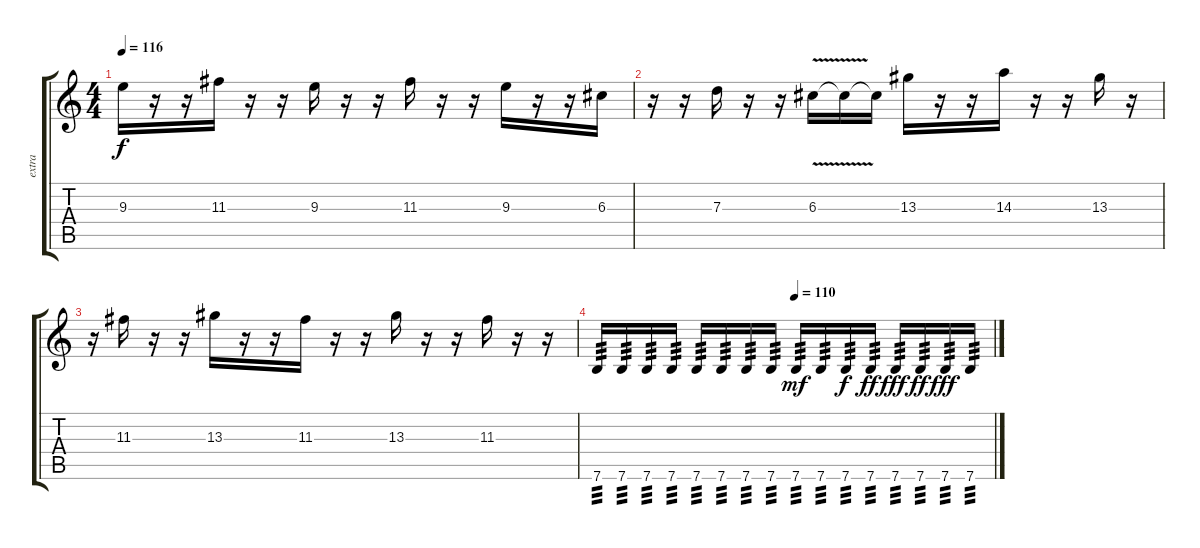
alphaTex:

\track ("extra" "extra") {instrument electricguitarjazz}
\staff {score tabs}
\tuning (E4 B3 G3 D3 A2 E2) {hide}
\ts (4 4)
\tempo 116
\clef g2
\ks c
9.3.16{dy f} r.16 r.16 11.3.16 r.16 r.16 9.3.16 r.16 r.16 11.3.16 r.16 r.16 9.3.16 r.16 r.16 6.3.16 |
r.16 r.16 7.3.16 r.16 r.16 6.3{v}.16 6.3{t}.16 6.3{t}.16 13.3.16 r.16 r.16 14.3.16 r.16 r.16 13.3.16 r.16 |
r.16 11.3.16 r.16 r.16 13.3.16 r.16 r.16 11.3.16 r.16 r.16 13.3.16 r.16 r.16 11.3.16 r.16 r.16 |
\tempo (110 0.5)
7.6.16{tp 3 volume 9 instrument distortionguitar} 7.6.16{tp 3} 7.6.16{tp 3} 7.6.16{tp 3} 7.6.16{tp 3} 7.6.16{tp 3} 7.6.16{tp 3} 7.6.16{tp 3} 7.6.16{tp 3 dy mf} 7.6.16{tp 3} 7.6.16{tp 3 dy f} 7.6.16{tp 3 dy ff} 7.6.16{tp 3 dy fff} 7.6.16{tp 3 dy ff} 7.6.16{tp 3 dy fff} 7.6.16{tp 3}
